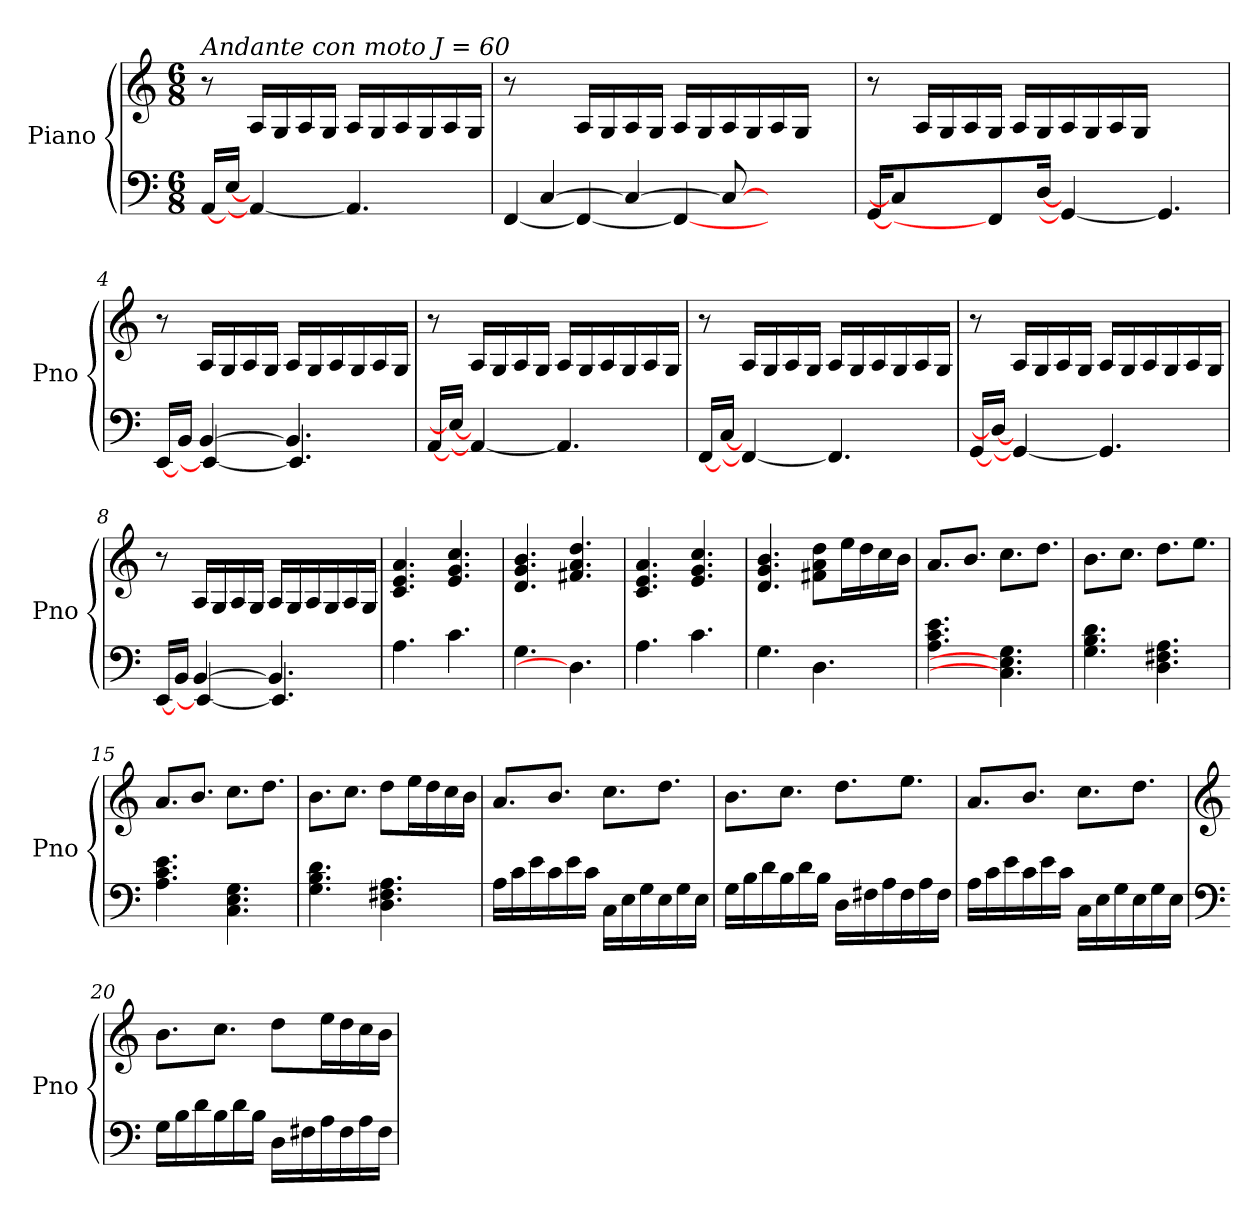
**kern	**kern
*part1	*part1
*staff2	*staff1
*I"Piano	*
*I'Pno	*
*clefF4	*clefG2
*k[]	*k[]
*M6/8	*M6/8
*MM120	*MM120
=1	=1
!	!LO:TX:a:i:t=Andante con moto J = 60
[16AA/LL	8r
[16E/JJ	.
4AA/_	16A/LL
.	16G/
.	16A/
.	16G/JJ
4.AA/]	16A/LL
.	16G/
.	16A/
.	16G/
.	16A/
.	16G/JJ
=2	=2
*^	*^
8ryy	[4FF/	8r	4ryy
[4C/	.	8ryy	.
.	4FF/_	2.ryy	16A/LL
.	.	.	16G/
4C/_	.	.	16A/
.	.	.	16G/JJ
.	4FF/_	.	16A/LL
.	.	.	16G/
8C/_	.	.	16A/
.	.	.	16G/
4ryy	8ryy	.	16A/
.	.	.	16G/JJ
.	8ryy	.	8ryy
*v	*v	*	*
*	*v	*v
!!LO:LB:g=z
=3	=3
[16GG/LL	8r
4C/]	.
.	16A/LL
.	16G/
.	16A/
8FF/]	16G/JJ
.	16A/LL
[16D/JJ	16G/
4GG/_	16A/
.	16G/
.	16A/
.	16G/JJ
4.GG/]	4.ryy
=4	=4
*^	*
8ryy	[16EE/LL	8r
.	16BB/JJ	.
[4BB/	4EE/_	16A/LL
.	.	16G/
.	.	16A/
.	.	16G/JJ
4.BB/]	4.EE/]	16A/LL
.	.	16G/
.	.	16A/
.	.	16G/
.	.	16A/
.	.	16G/JJ
*v	*v	*
!!LO:LB:g=z
=5	=5
[16AA/LL	8r
16E/JJ_	.
4AA/_	16A/LL
.	16G/
.	16A/
.	16G/JJ
4.AA/]	16A/LL
.	16G/
.	16A/
.	16G/
.	16A/
.	16G/JJ
!!LO:LB:g=z
=6	=6
[16FF/LL	8r
[16C/JJ	.
4FF/_	16A/LL
.	16G/
.	16A/
.	16G/JJ
4.FF/]	16A/LL
.	16G/
.	16A/
.	16G/
.	16A/
.	16G/JJ
=7	=7
[16GG/LL	8r
16D/JJ_	.
4GG/_	16A/LL
.	16G/
.	16A/
.	16G/JJ
4.GG/]	16A/LL
.	16G/
.	16A/
.	16G/
.	16A/
.	16G/JJ
!!LO:LB:g=z
=8	=8
*^	*
8ryy	[16EE/LL	8r
.	16BB/JJ	.
[4BB/	4EE/_	16A/LL
.	.	16G/
.	.	16A/
.	.	16G/JJ
4.BB/]	4.EE/]	16A/LL
.	.	16G/
.	.	16A/
.	.	16G/
.	.	16A/
.	.	16G/JJ
*v	*v	*
!!LO:PB:g=z
=9	=9
4.A\	4.c/ 4.e/ 4.a/
4.c\	4.e/ 4.g/ 4.cc/
=10	=10
4.G\	4.d/ 4.g/ 4.b/
4.D\]	4.f#X/ 4.a/ 4.dd/
=11	=11
4.A\	4.c/ 4.e/ 4.a/
4.c\	4.e/ 4.g/ 4.cc/
=12	=12
4.G\	4.d/ 4.g/ 4.b/
4.D\	8f#X\ 8a\ 8dd\L
.	16ee\L
.	16dd\
.	16cc\
.	16b\JJ
=13	=13
4.A\ 4.c\ 4.e\	8.a/L
.	8.b/J
4.C\] 4.E\] 4.G\	8.cc\L
.	8.dd\J
=14	=14
4.G\ 4.B\ 4.d\	8.b\L
.	8.cc\J
4.D\ 4.F#X\ 4.A\	8.dd\L
.	8.ee\J
=15	=15
4.A\ 4.c\ 4.e\	8.a/L
.	8.b/J
4.C\ 4.E\ 4.G\	8.cc\L
.	8.dd\J
!!LO:LB:g=z
=16	=16
4.G\ 4.B\ 4.d\	8.b\L
.	8.cc\J
4.D\ 4.F#X\ 4.A\	8dd\L
.	16ee\L
.	16dd\
.	16cc\
.	16b\JJ
=17	=17
16A\LL	8.a/L
16c\	.
16e\	.
16c\	8.b/J
16e\	.
16c\JJ	.
16C\LL	8.cc\L
16E\	.
16G\	.
16E\	8.dd\J
16G\	.
16E\JJ	.
=18	=18
16G\LL	8.b\L
16B\	.
16d\	.
16B\	8.cc\J
16d\	.
16B\JJ	.
16D\LL	8.dd\L
16F#X\	.
16A\	.
16F#\	8.ee\J
16A\	.
16F#\JJ	.
!!LO:LB:g=z
=19	=19
16A\LL	8.a/L
16c\	.
16e\	.
16c\	8.b/J
16e\	.
16c\JJ	.
16C\LL	8.cc\L
16E\	.
16G\	.
16E\	8.dd\J
16G\	.
16E\JJ	.
!!LO:PB:g=z
=20	=20
*clefF4	*clefG2
16G\LL	8.b\L
16B\	.
16d\	.
16B\	8.cc\J
16d\	.
16B\JJ	.
16D\LL	8dd\L
16F#X\	.
16A\	16ee\L
16F#\	16dd\
16A\	16cc\
16F#\JJ	16b\JJ
=	=
*-	*-
